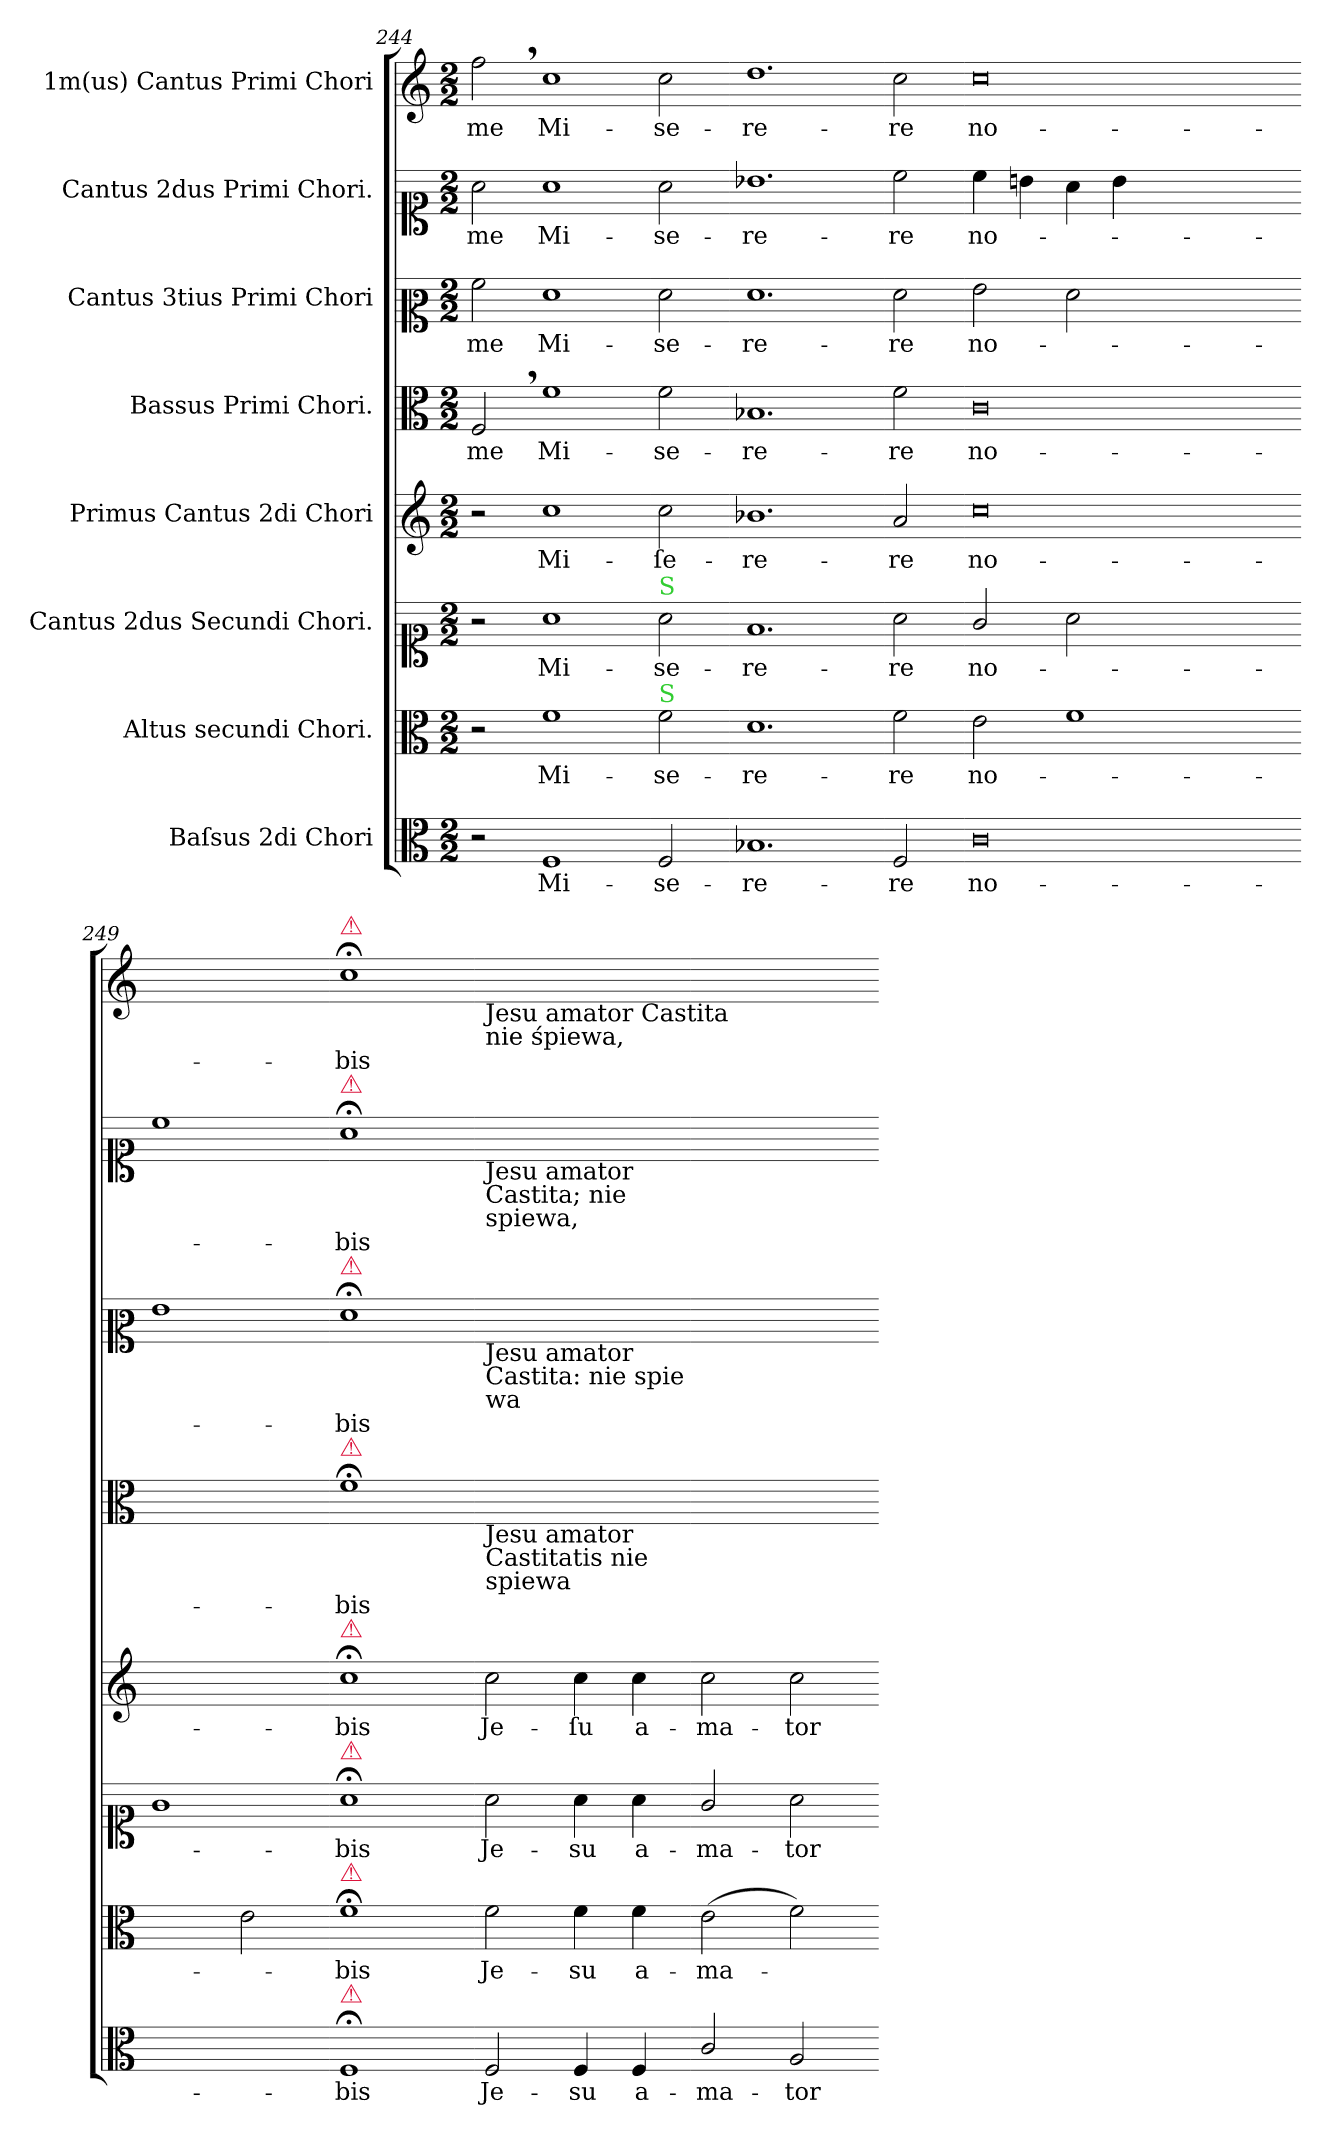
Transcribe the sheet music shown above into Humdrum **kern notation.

**kern	**text	**kern	**text	**kern	**text	**kern	**text	**kern	**text	**kern	**text	**kern	**text	**kern	**text
*part8	*part8	*part7	*part7	*part6	*part6	*part5	*part5	*part4	*part4	*part3	*part3	*part2	*part2	*part1	*part1
*staff8	*staff8	*staff7	*staff7	*staff6	*staff6	*staff5	*staff5	*staff4	*staff4	*staff3	*staff3	*staff2	*staff2	*staff1	*staff1
*I"Baſsus 2di Chori	*	*I"Altus secundi Chori.	*	*I"Cantus 2dus Secundi Chori.	*	*I"Primus Cantus 2di Chori	*	*I"Bassus Primi Chori.	*	*I"Cantus 3tius Primi Chori	*	*I"Cantus 2dus Primi Chori.	*	*I"1m(us) Cantus Primi Chori	*
*clefC3	*	*clefC3	*	*clefC1	*	*clefG2	*	*clefC3	*	*clefC2	*	*clefC1	*	*clefG2	*
*k[]	*	*k[]	*	*k[]	*	*k[]	*	*k[]	*	*k[]	*	*k[]	*	*k[]	*
*M2/2	*	*M2/2	*	*M2/2	*	*M2/2	*	*M2/2	*	*M2/2	*	*M2/2	*	*M2/2	*
=244	=244	=244	=244	=244	=244	=244	=244	=244	=244	=244	=244	=244	=244	=244	=244
2r	.	2r	.	2r	.	2r	.	2F,/	-me	2a\	-me	2a\	-me	2ff,\	-me
1F/	Mi-	1f\	Mi-	1a\	Mi-	1cc\	Mi-	1f\	Mi-	1f\	Mi-	1a\	Mi-	1cc\	Mi-
=245-	=245-	=245-	=245-	=245-	=245-	=245-	=245-	=245-	=245-	=245-	=245-	=245-	=245-	=245-	=245-
!	!	!	!	!LO:TX:a:color=limegreen:t=S	!	!	!	!	!	!	!	!	!	!	!
!	!	!LO:TX:a:color=limegreen:t=S	!	!	!	!	!	!	!	!	!	!	!	!	!
2F/	-se-	2f\	-se-	2a\	-se-	2cc\	-ſe-	2f\	-se-	2f\	-se-	2a\	-se-	2cc\	-se-
=246-	=246-	=246-	=246-	=246-	=246-	=246-	=246-	=246-	=246-	=246-	=246-	=246-	=246-	=246-	=246-
1.B-X	-re-	1.d	-re-	1.f	-re-	1.b-X	-re-	1.B-X	-re-	1.f	-re-	1.b-X	-re-	1.dd	-re-
=247-	=247-	=247-	=247-	=247-	=247-	=247-	=247-	=247-	=247-	=247-	=247-	=247-	=247-	=247-	=247-
2F/	-re	2f\	-re	2a\	-re	2a/	-re	2f\	-re	2f\	-re	2cc\	-re	2cc\	-re
=248-	=248-	=248-	=248-	=248-	=248-	=248-	=248-	=248-	=248-	=248-	=248-	=248-	=248-	=248-	=248-
0c	no-	2e\	no-	2g/	no-	0cc	no-	0c	no-	2g\	no-	4cc\	no-	0cc	no-
.	.	.	.	.	.	.	.	.	.	.	.	4bn\	.	.	.
.	.	1f\	.	2a\	.	.	.	.	.	2f\	.	4a\	.	.	.
.	.	.	.	.	.	.	.	.	.	.	.	4b\	.	.	.
.	.	.	.	1ryy	.	.	.	.	.	1ryy	.	1ryy	.	.	.
.	.	2ryy	.	.	.	.	.	.	.	.	.	.	.	.	.
=249-	=249-	=249-	=249-	=249-	=249-	=249-	=249-	=249-	=249-	=249-	=249-	=249-	=249-	=249-	=249-
1ryy	.	2ryy	.	1g	.	1ryy	.	1ryy	.	1g	.	1cc	.	1ryy	.
.	.	2e\	.	.	.	.	.	.	.	.	.	.	.	.	.
=250-	=250-	=250-	=250-	=250-	=250-	=250-	=250-	=250-	=250-	=250-	=250-	=250-	=250-	=250-	=250-
!	!	!	!	!	!	!	!	!	!	!	!	!	!	!LO:TX:a:color=crimson:t=⚠	!
!	!	!	!	!	!	!	!	!	!	!	!	!LO:TX:a:color=crimson:t=⚠	!	!	!
!	!	!	!	!	!	!	!	!	!	!LO:TX:a:color=crimson:t=⚠	!	!	!	!	!
!	!	!	!	!	!	!	!	!LO:TX:a:color=crimson:t=⚠	!	!	!	!	!	!	!
!	!	!	!	!	!	!LO:TX:a:color=crimson:t=⚠	!	!	!	!	!	!	!	!	!
!	!	!	!	!LO:TX:a:color=crimson:t=⚠	!	!	!	!	!	!	!	!	!	!	!
!	!	!LO:TX:a:color=crimson:t=⚠	!	!	!	!	!	!	!	!	!	!	!	!	!
!LO:TX:a:color=crimson:t=⚠	!	!	!	!	!	!	!	!	!	!	!	!	!	!	!
1F;<	-bis	1f;	-bis	1a;	-bis	1cc;	-bis	1f;	-bis	1f;	-bis	1a;	-bis	1cc;	-bis
=251-	=251-	=251-	=251-	=251-	=251-	=251-	=251-	=251-	=251-	=251-	=251-	=251-	=251-	=251-	=251-
!	!	!	!	!	!	!	!	!	!	!	!	!	!	!LO:TX:b:t=Jesu amator Castita\nnie śpiewa,	!
!	!	!	!	!	!	!	!	!	!	!	!	!LO:TX:b:t=Jesu amator\nCastita; nie\nspiewa,	!	!	!
!	!	!	!	!	!	!	!	!	!	!LO:TX:b:t=Jesu amator\nCastita&colon; nie spie\nwa	!	!	!	!	!
!	!	!	!	!	!	!	!	!LO:TX:b:t=Jesu amator\nCastitatis nie \nspiewa	!	!	!	!	!	!	!
2F/	Je-	2f\	Je-	2a\	Je-	2cc\	Je-	1ryy	.	1ryy	.	1ryy	.	1ryy	.
4F/	-su	4f\	-su	4a\	-su	4cc\	-ſu	.	.	.	.	.	.	.	.
4F/	a-	4f\	a-	4a\	a-	4cc\	a-	.	.	.	.	.	.	.	.
=252-	=252-	=252-	=252-	=252-	=252-	=252-	=252-	=252-	=252-	=252-	=252-	=252-	=252-	=252-	=252-
2c/	-ma-	(2e\	-ma-	2g/	-ma-	2cc\	-ma-	1ryy	.	1ryy	.	1ryy	.	1ryy	.
2A/	-tor	2f\)	.	2a\	-tor	2cc\	-tor	.	.	.	.	.	.	.	.
=-	=-	=-	=-	=-	=-	=-	=-	=-	=-	=-	=-	=-	=-	=-	=-
*-	*-	*-	*-	*-	*-	*-	*-	*-	*-	*-	*-	*-	*-	*-	*-
